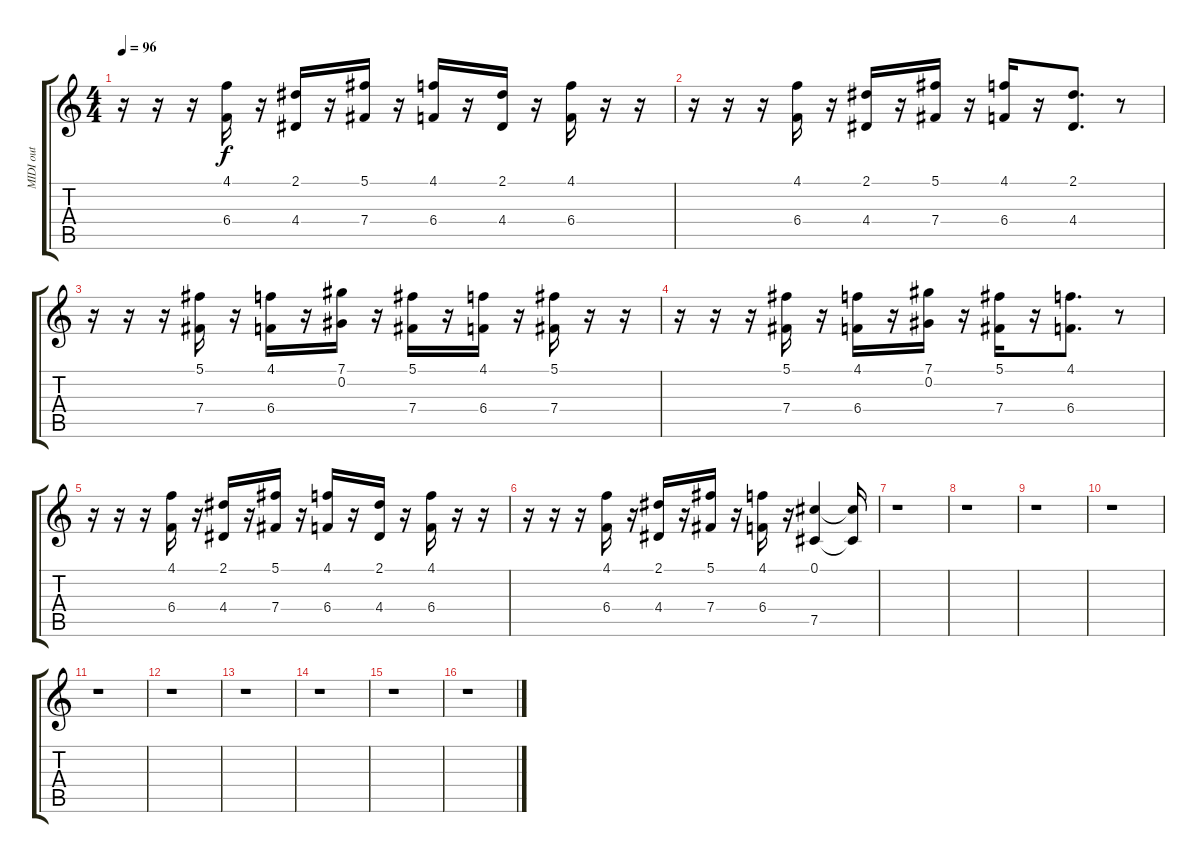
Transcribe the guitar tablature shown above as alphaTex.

\track ("MIDI out" "MIDI out") {instrument overdrivenguitar}
\staff {score tabs}
\tuning (Db4 Ab3 E3 B2 Gb2 Db2) {hide}
\ts (4 4)
\tempo 96
\clef g2
\ks c
r.16{dy f} r.16 r.16 (4.1 6.4).16 r.16 (2.1 4.4).16 r.16 (5.1 7.4).16 r.16 (4.1 6.4).16 r.16 (2.1 4.4).16 r.16 (4.1 6.4).16 r.16 r.16 |
r.16 r.16 r.16 (4.1 6.4).16 r.16 (2.1 4.4).16 r.16 (5.1 7.4).16 r.16 (4.1 6.4).16 r.16 (2.1 4.4).8{d} r.8 |
r.16 r.16 r.16 (5.1 7.4).16 r.16 (4.1 6.4).16 r.16 (7.1 0.2).16 r.16 (5.1 7.4).16 r.16 (4.1 6.4).16 r.16 (5.1 7.4).16 r.16 r.16 |
r.16 r.16 r.16 (5.1 7.4).16 r.16 (4.1 6.4).16 r.16 (7.1 0.2).16 r.16 (5.1 7.4).16 r.16 (4.1 6.4).8{d} r.8 |
r.16 r.16 r.16 (4.1 6.4).16 r.16 (2.1 4.4).16 r.16 (5.1 7.4).16 r.16 (4.1 6.4).16 r.16 (2.1 4.4).16 r.16 (4.1 6.4).16 r.16 r.16 |
r.16 r.16 r.16 (4.1 6.4).16 r.16 (2.1 4.4).16 r.16 (5.1 7.4).16 r.16 (4.1 6.4).16 r.16 (0.1 7.5).4 (0.1{t} 7.5{t}).16 |
r.1 |
r.1 |
r.1 |
r.1 |
r.1 |
r.1 |
r.1 |
r.1 |
r.1 |
r.1
